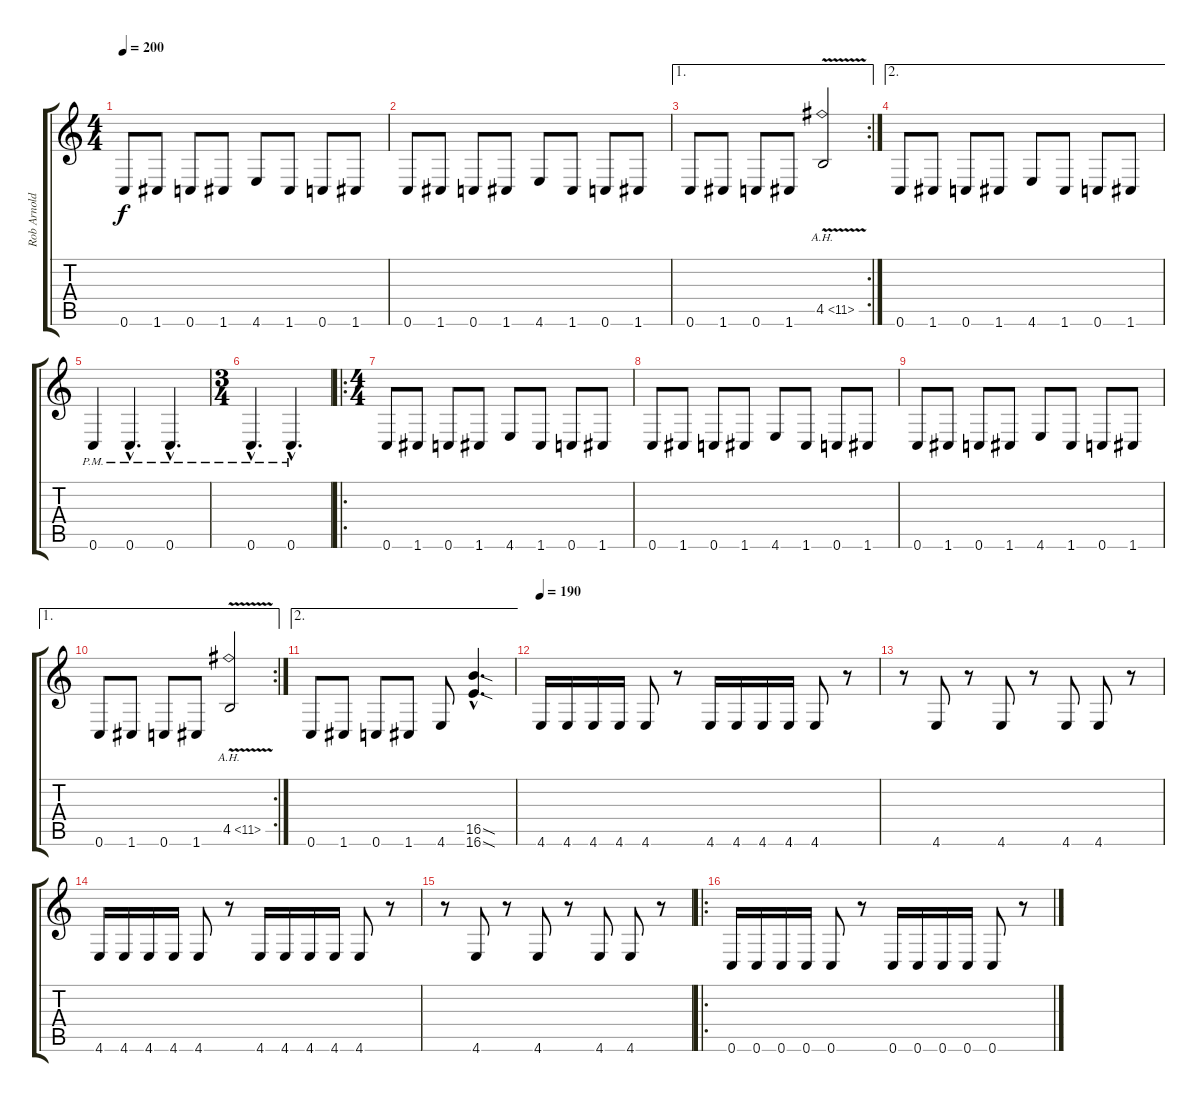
\track ("Rob Arnold" "Rob Arnold") {instrument overdrivenguitar}
\staff {score tabs}
\tuning (D4 A3 F3 C3 G2 C2) {hide}
\ts (4 4)
\tempo 200
\clef g2
\ks c
0.6.8{dy f} 1.6.8 0.6.8 1.6.8 4.6.8 1.6.8 0.6.8 1.6.8 |
0.6.8 1.6.8 0.6.8 1.6.8 4.6.8 1.6.8 0.6.8 1.6.8 |
\ae 1
\rc 2
0.6.8 1.6.8 0.6.8 1.6.8 4.5{ah 7 v}.2 |
\ae 2
0.6.8 1.6.8 0.6.8 1.6.8 4.6.8 1.6.8 0.6.8 1.6.8 |
0.6{pm}.4 0.6{hac pm}.4{d} 0.6{hac pm}.4{d} |
\ts (3 4)
0.6{hac pm}.4{d} 0.6{hac pm}.4{d} |
\ro
\ts (4 4)
0.6.8 1.6.8 0.6.8 1.6.8 4.6.8 1.6.8 0.6.8 1.6.8 |
0.6.8 1.6.8 0.6.8 1.6.8 4.6.8 1.6.8 0.6.8 1.6.8 |
0.6.8 1.6.8 0.6.8 1.6.8 4.6.8 1.6.8 0.6.8 1.6.8 |
\ae 1
\rc 2
0.6.8 1.6.8 0.6.8 1.6.8 4.5{ah 7 v}.2 |
\ae 2
0.6.8 1.6.8 0.6.8 1.6.8 4.6.8 (16.5{sod hac} 16.6{sod hac}).4{d} |
\tempo 190
4.6.16 4.6.16 4.6.16 4.6.16 4.6.8 r.8 4.6.16 4.6.16 4.6.16 4.6.16 4.6.8 r.8 |
r.8 4.6.8 r.8 4.6.8 r.8 4.6.8 4.6.8 r.8 |
4.6.16 4.6.16 4.6.16 4.6.16 4.6.8 r.8 4.6.16 4.6.16 4.6.16 4.6.16 4.6.8 r.8 |
r.8 4.6.8 r.8 4.6.8 r.8 4.6.8 4.6.8 r.8 |
\ro
0.6.16 0.6.16 0.6.16 0.6.16 0.6.8 r.8 0.6.16 0.6.16 0.6.16 0.6.16 0.6.8 r.8
